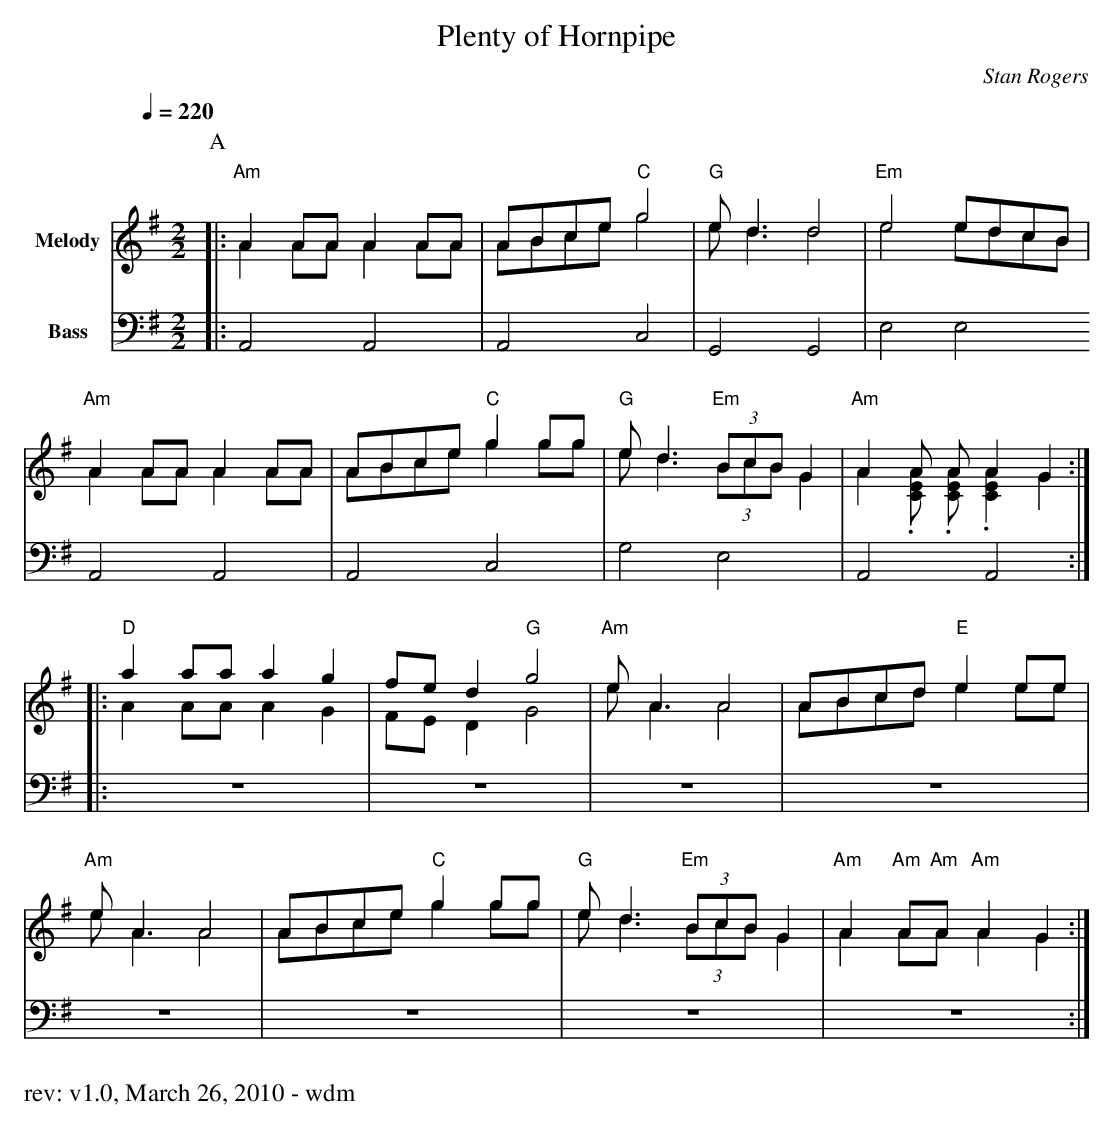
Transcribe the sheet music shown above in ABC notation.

X:1
T: Plenty of Hornpipe
O: Stan Rogers
M: 2/2
Q:1/4=220
K: G
P: AABB
%%staves (H M) B
V:H clef=treble name="Melody"
V:M clef=treble
V:B clef=bass name="Bass"
K:F treble
K:G bass
[V:RH1]
P:A
[V:H] |:"Am"A2 AA A2 AA | ABce "C"g4 | "G"e d3 d4 | "Em"e4 edcB |
[V:M] |:    A2 AA A2 AA | ABce    g4 |    e d3 d4 |     e4 edcB |
[V:B] |:    A,,4  A,,4  | A,,4    C,4 | G,,4 G,,4      | E,4 E,4
[V:H] "Am"A2 AA A2 AA | ABce "C"g2 gg | "G"e d3 "Em"(3BcB G2 | "Am"A2   A      A      A2    G2 :|
[V:M]     A2 AA A2 AA | ABce    g2 gg |    e d3     (3BcB G2 |     A2 .[ACE] .[ACE] .[ACE]2 G2 :|
[V:B]     A,,4  A,,4  | A,,4    C,4   | G,4     E,4        | A,,4 A,,4       :|
[V:H] |:"D"a2 aa a2 g2 | fe d2 "G"g4 | "Am"e A3 A4 | ABcd "E"e2 ee |
[V:M] |:   A2 AA A2 G2 | FE D2    G4 |     e A3 A4 | ABcd    e2 ee |
[V:B] |:   z8          | z8          |     z8      | z8            |
[V:H] "Am"e A3 A4 | ABce "C"g2 gg | "G"e d3 "Em"(3BcB G2 | "Am" A2 "Am"A"Am"A "Am"A2 G2 :|
[V:M]     e A3 A4 | ABce    g2 gg |    e d3     (3BcB G2 |      A2 AA A2 G2 :|
[V:B]     z8      | z8            |    z8                |      z8          :|
